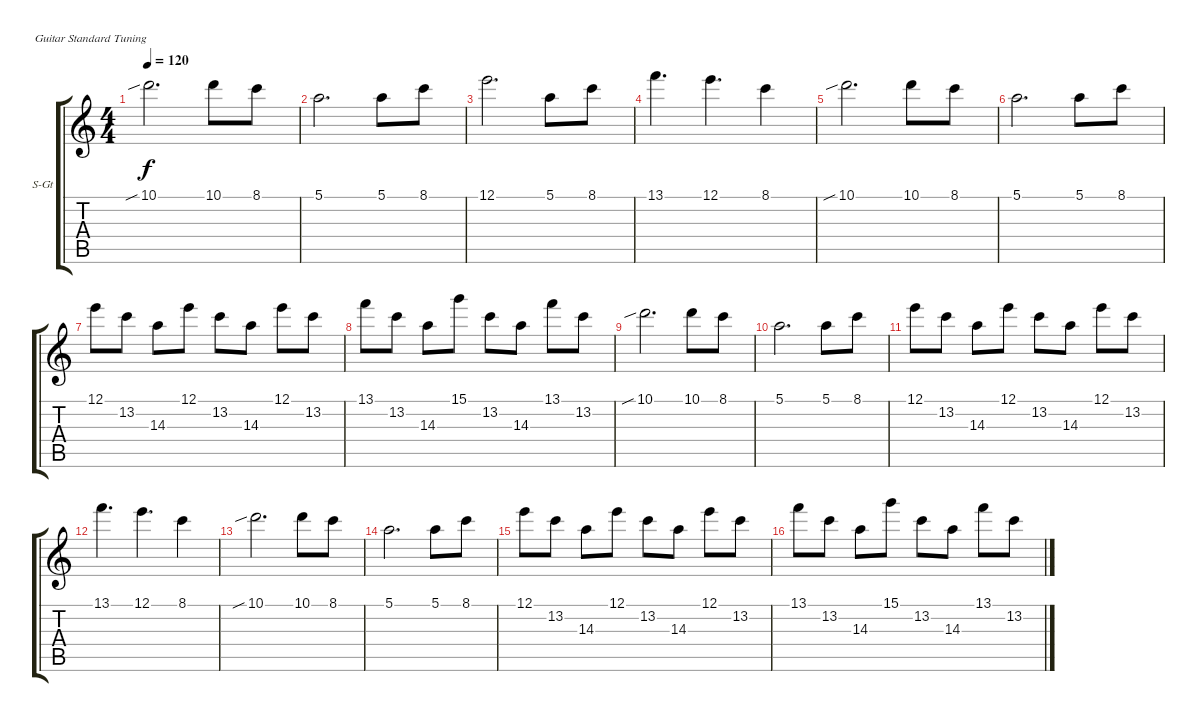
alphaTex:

\bracketExtendMode groupsimilarinstruments
\firstSystemTrackNameOrientation horizontal
\otherSystemsTrackNameOrientation horizontal
\track ("Äîðîæêà 3" "S-Gt") {instrument acousticguitarsteel}
\staff {score tabs}
\tuning (E4 B3 G3 D3 A2 E2)
\ts (4 4)
\tempo 120
\clef g2
\ks c
10.1{sib}.2{d dy f} 10.1.8 8.1.8 |
5.1.2{d} 5.1.8 8.1.8 |
12.1.2{d} 5.1.8 8.1.8 |
13.1.4{d} 12.1.4{d} 8.1.4 |
10.1{sib}.2{d} 10.1.8 8.1.8 |
5.1.2{d} 5.1.8 8.1.8 |
12.1.8 13.2.8 14.3.8 12.1.8 13.2.8 14.3.8 12.1.8 13.2.8 |
13.1.8 13.2.8 14.3.8 15.1.8 13.2.8 14.3.8 13.1.8 13.2.8 |
10.1{sib}.2{d} 10.1.8 8.1.8 |
5.1.2{d} 5.1.8 8.1.8 |
12.1.8 13.2.8 14.3.8 12.1.8 13.2.8 14.3.8 12.1.8 13.2.8 |
13.1.4{d} 12.1.4{d} 8.1.4 |
10.1{sib}.2{d} 10.1.8 8.1.8 |
5.1.2{d} 5.1.8 8.1.8 |
12.1.8 13.2.8 14.3.8 12.1.8 13.2.8 14.3.8 12.1.8 13.2.8 |
13.1.8 13.2.8 14.3.8 15.1.8 13.2.8 14.3.8 13.1.8 13.2.8
